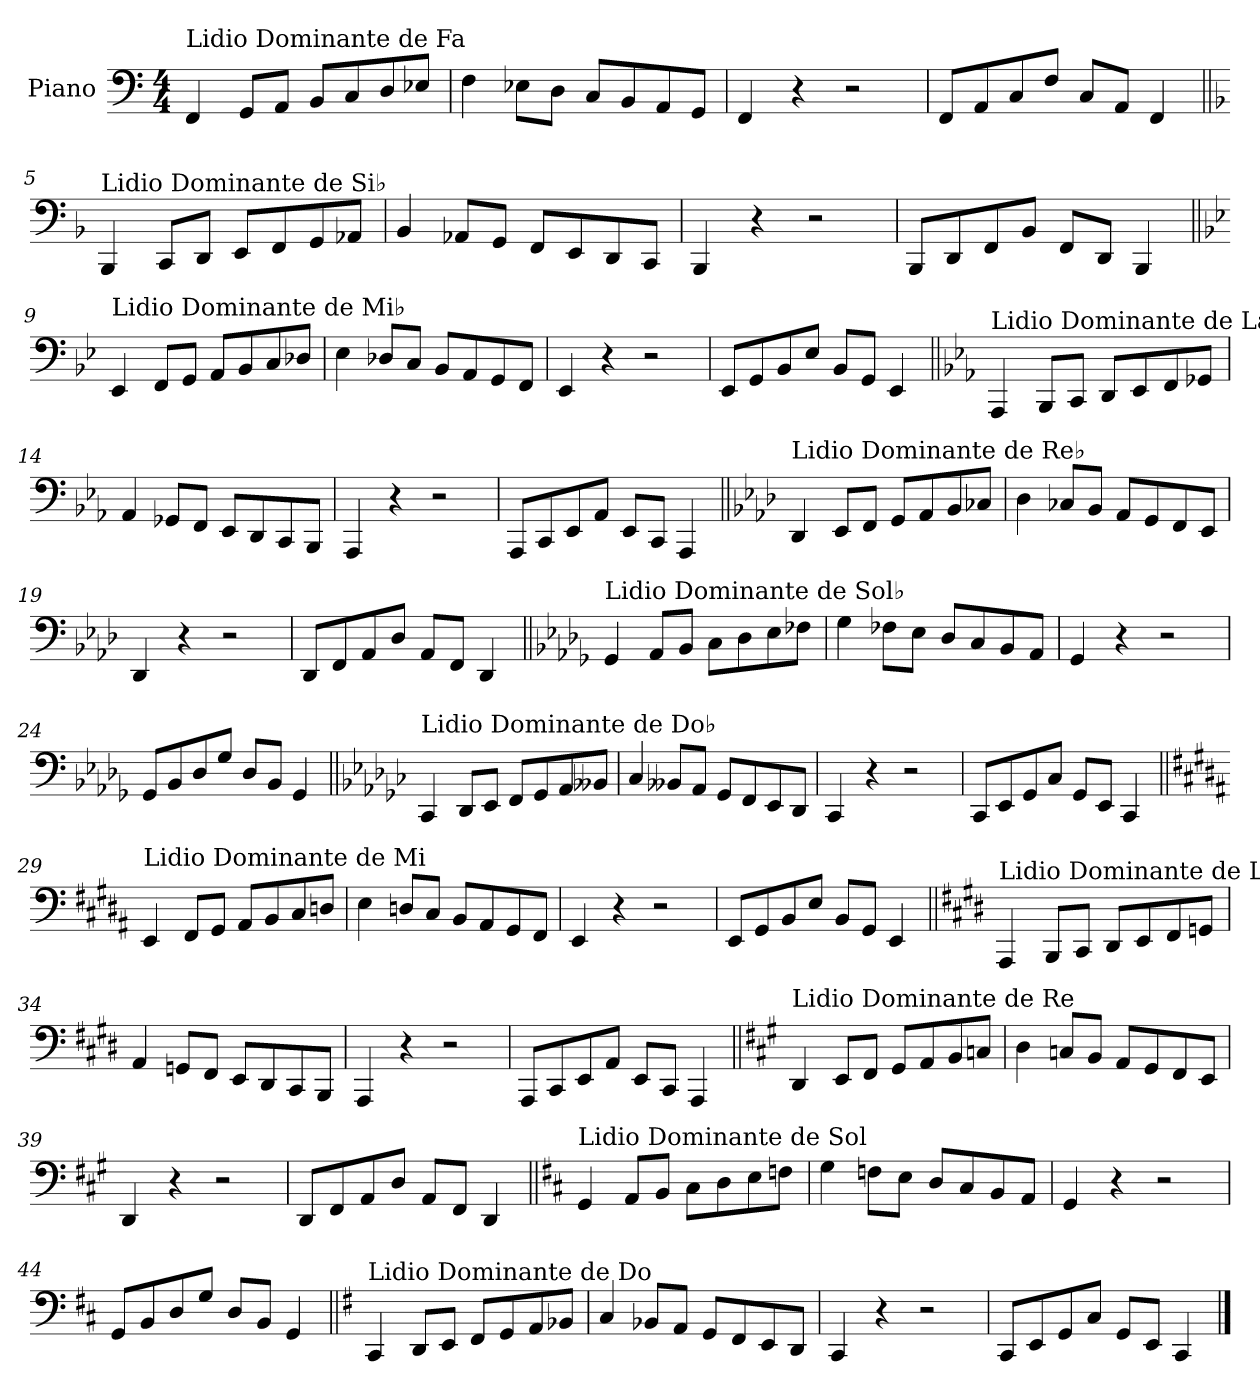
**kern
*part1
*staff1
*I"Piano
*I'Pno.
*clefF4
*k[]
*M4/4
=1
!LO:TX:a:t=Lidio Dominante de Fa
4FF/
8GG/L
8AA/J
8BB/L
8C/
8D/
8E-X/J
=2
4F\
8E-X\L
8D\J
8C/L
8BB/
8AA/
8GG/J
=3
4FF/
4r
2r
=4
8FF/L
8AA/
8C/
8F/J
8C/L
8AA/J
4FF/
!!LO:LB:g=z
=5||
*k[b-]
!LO:TX:a:t=Lidio Dominante de Si♭
4BBB-/
8CC/L
8DD/J
8EE/L
8FF/
8GG/
8AA-X/J
=6
4BB-/
8AA-X/L
8GG/J
8FF/L
8EE/
8DD/
8CC/J
=7
4BBB-/
4r
2r
=8
8BBB-/L
8DD/
8FF/
8BB-/J
8FF/L
8DD/J
4BBB-/
!!LO:LB:g=z
=9||
*k[b-e-]
!LO:TX:a:t=Lidio Dominante de Mi♭
4EE-/
8FF/L
8GG/J
8AA/L
8BB-/
8C/
8D-X/J
=10
4E-\
8D-X/L
8C/J
8BB-/L
8AA/
8GG/
8FF/J
=11
4EE-/
4r
2r
=12
8EE-/L
8GG/
8BB-/
8E-/J
8BB-/L
8GG/J
4EE-/
!!LO:LB:g=z
=13||
*k[b-e-a-]
!LO:TX:a:t=Lidio Dominante de La♭
4AAA-/
8BBB-/L
8CC/J
8DD/L
8EE-/
8FF/
8GG-X/J
=14
4AA-/
8GG-X/L
8FF/J
8EE-/L
8DD/
8CC/
8BBB-/J
=15
4AAA-/
4r
2r
=16
8AAA-/L
8CC/
8EE-/
8AA-/J
8EE-/L
8CC/J
4AAA-/
!!LO:LB:g=z
=17||
*k[b-e-a-d-]
!LO:TX:a:t=Lidio Dominante de Re♭
4DD-/
8EE-/L
8FF/J
8GG/L
8AA-/
8BB-/
8C-X/J
=18
4D-\
8C-X/L
8BB-/J
8AA-/L
8GG/
8FF/
8EE-/J
=19
4DD-/
4r
2r
=20
8DD-/L
8FF/
8AA-/
8D-/J
8AA-/L
8FF/J
4DD-/
!!LO:LB:g=z
=21||
*k[b-e-a-d-g-]
!LO:TX:a:t=Lidio Dominante de Sol♭
4GG-/
8AA-/L
8BB-/J
8C\L
8D-\
8E-\
8F-X\J
=22
4G-\
8F-X\L
8E-\J
8D-/L
8C/
8BB-/
8AA-/J
=23
4GG-/
4r
2r
=24
8GG-/L
8BB-/
8D-/
8G-/J
8D-/L
8BB-/J
4GG-/
!!LO:LB:g=z
=25||
*k[b-e-a-d-g-c-]
!LO:TX:a:t=Lidio Dominante de Do♭
4CC-/
8DD-/L
8EE-/J
8FF/L
8GG-/
8AA-/
8BB--X/J
=26
4C-/
8BB--X/L
8AA-/J
8GG-/L
8FF/
8EE-/
8DD-/J
=27
4CC-/
4r
2r
=28
8CC-/L
8EE-/
8GG-/
8C-/J
8GG-/L
8EE-/J
4CC-/
!!LO:LB:g=z
=29||
*k[f#c#g#d#a#]
!LO:TX:a:t=Lidio Dominante de Mi
4EE/
8FF#/L
8GG#/J
8AA#/L
8BB/
8C#/
8Dn/J
=30
4E\
8Dn/L
8C#/J
8BB/L
8AA#/
8GG#/
8FF#/J
=31
4EE/
4r
2r
=32
8EE/L
8GG#/
8BB/
8E/J
8BB/L
8GG#/J
4EE/
!!LO:LB:g=z
=33||
*k[f#c#g#d#]
!LO:TX:a:t=Lidio Dominante de La
4AAA/
8BBB/L
8CC#/J
8DD#/L
8EE/
8FF#/
8GGn/J
=34
4AA/
8GGn/L
8FF#/J
8EE/L
8DD#/
8CC#/
8BBB/J
=35
4AAA/
4r
2r
=36
8AAA/L
8CC#/
8EE/
8AA/J
8EE/L
8CC#/J
4AAA/
!!LO:LB:g=z
=37||
*k[f#c#g#]
!LO:TX:a:t=Lidio Dominante de Re
4DD/
8EE/L
8FF#/J
8GG#/L
8AA/
8BB/
8Cn/J
=38
4D\
8Cn/L
8BB/J
8AA/L
8GG#/
8FF#/
8EE/J
=39
4DD/
4r
2r
=40
8DD/L
8FF#/
8AA/
8D/J
8AA/L
8FF#/J
4DD/
!!LO:LB:g=z
=41||
*k[f#c#]
!LO:TX:a:t=Lidio Dominante de Sol
4GG/
8AA/L
8BB/J
8C#\L
8D\
8E\
8Fn\J
=42
4G\
8Fn\L
8E\J
8D/L
8C#/
8BB/
8AA/J
=43
4GG/
4r
2r
=44
8GG/L
8BB/
8D/
8G/J
8D/L
8BB/J
4GG/
!!LO:LB:g=z
=45||
*k[f#]
!LO:TX:a:t=Lidio Dominante de Do
4CC/
8DD/L
8EE/J
8FF#/L
8GG/
8AA/
8BB-X/J
=46
4C/
8BB-X/L
8AA/J
8GG/L
8FF#/
8EE/
8DD/J
=47
4CC/
4r
2r
=48
8CC/L
8EE/
8GG/
8C/J
8GG/L
8EE/J
4CC/
==
*-
